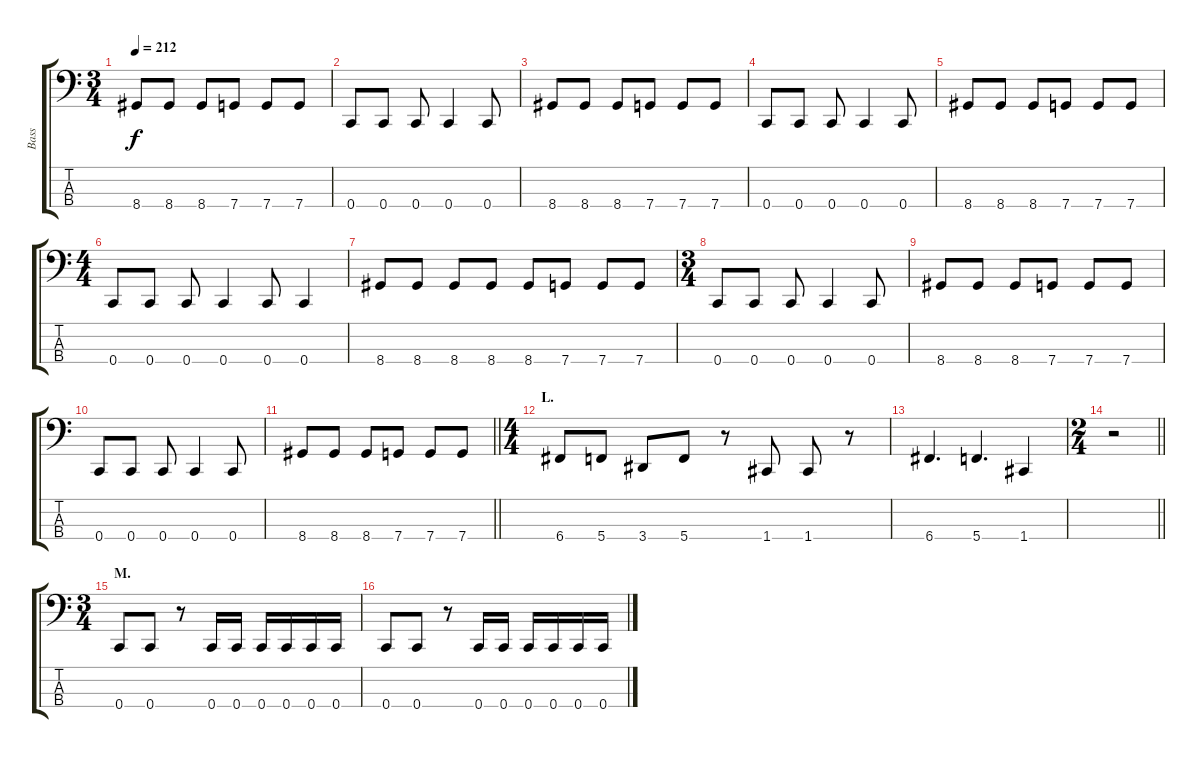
\track ("Bass" "Bass") {instrument electricbasspick}
\staff {score tabs}
\tuning (F2 C2 G1 C1) {hide}
\ts (3 4)
\tempo 212
\clef f4
\ks c
8.4.8{dy f} 8.4.8 8.4.8 7.4.8 7.4.8 7.4.8 |
0.4.8 0.4.8 0.4.8 0.4.4 0.4.8 |
8.4.8 8.4.8 8.4.8 7.4.8 7.4.8 7.4.8 |
0.4.8 0.4.8 0.4.8 0.4.4 0.4.8 |
8.4.8 8.4.8 8.4.8 7.4.8 7.4.8 7.4.8 |
\ts (4 4)
0.4.8 0.4.8 0.4.8 0.4.4 0.4.8 0.4.4 |
8.4.8 8.4.8 8.4.8 8.4.8 8.4.8 7.4.8 7.4.8 7.4.8 |
\ts (3 4)
0.4.8 0.4.8 0.4.8 0.4.4 0.4.8 |
8.4.8 8.4.8 8.4.8 7.4.8 7.4.8 7.4.8 |
0.4.8 0.4.8 0.4.8 0.4.4 0.4.8 |
\barLineRight lightlight
8.4.8 8.4.8 8.4.8 7.4.8 7.4.8 7.4.8 |
\ts (4 4)
\section ("" "L.")
6.4.8 5.4.8 3.4.8 5.4.8 r.8 1.4.8 1.4.8 r.8 |
6.4.4{d} 5.4.4{d} 1.4.4 |
\ts (2 4)
\barLineRight lightlight
r.2 |
\ts (3 4)
\section ("" "M.")
0.4.8 0.4.8 r.8 0.4.16 0.4.16 0.4.16 0.4.16 0.4.16 0.4.16 |
0.4.8 0.4.8 r.8 0.4.16 0.4.16 0.4.16 0.4.16 0.4.16 0.4.16
